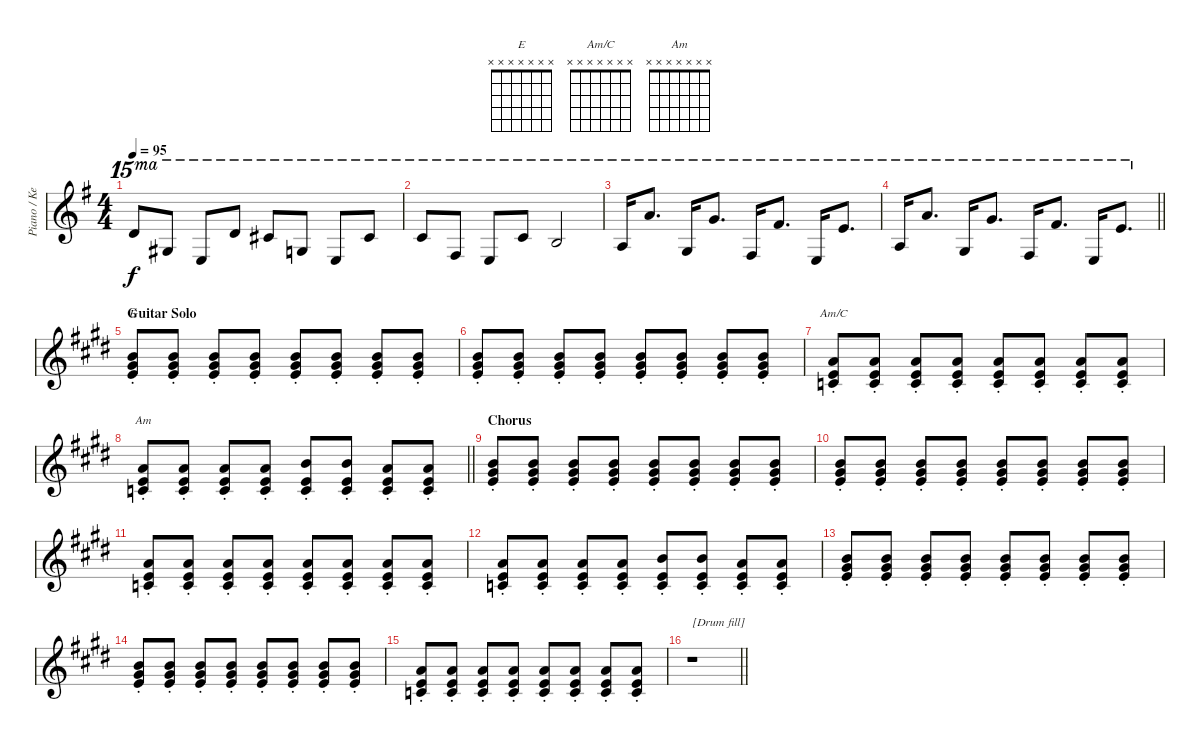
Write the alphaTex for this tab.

\track ("Piano / Keyboard (right hand)" "Piano / Ke") {instrument acousticgrandpiano}
\staff {score}
\tuning (E4 B3 G3 D3 A2 E2 B1) {hide}
\chord ("E" x x x x x x x)
\chord ("Am/C" x x x x x x x)
\chord ("Am" x x x x x x x)
\ts (4 4)
\tempo 95
\clef g2
\ks eminor
27.2.8{ot 15ma dy f} 25.3.8{ot 15ma} 26.4.8{ot 15ma} 27.2.8{ot 15ma} 26.2.8{ot 15ma} 24.3.8{ot 15ma} 26.4.8{ot 15ma} 26.2.8{ot 15ma} |
25.2.8{ot 15ma} 23.3.8{ot 15ma} 26.4.8{ot 15ma} 25.2.8{ot 15ma} 24.2.2{ot 15ma} |
26.3.16{ot 15ma} 29.1.8{d ot 15ma} 24.3.16{ot 15ma} 27.1.8{d ot 15ma} 23.3.16{ot 15ma} 26.1.8{d ot 15ma} 21.3.16{ot 15ma} 24.1.8{d ot 15ma} |
\barLineRight lightlight
26.3.16{ot 15ma} 29.1.8{d ot 15ma} 24.3.16{ot 15ma} 27.1.8{d ot 15ma} 23.3.16{ot 15ma} 26.1.8{d ot 15ma} 21.3.16{ot 15ma} 24.1.8{d ot 15ma} |
\section ("" "Guitar Solo")
\ks e
(7.1{st} 9.2{st} 9.3{st}).8{ch "E"} (7.1{st} 9.2{st} 9.3{st}).8 (7.1{st} 9.2{st} 9.3{st}).8 (7.1{st} 9.2{st} 9.3{st}).8 (7.1{st} 9.2{st} 9.3{st}).8 (7.1{st} 9.2{st} 9.3{st}).8 (7.1{st} 9.2{st} 9.3{st}).8 (7.1{st} 9.2{st} 9.3{st}).8 |
(7.1{st} 9.2{st} 9.3{st}).8 (7.1{st} 9.2{st} 9.3{st}).8 (7.1{st} 9.2{st} 9.3{st}).8 (7.1{st} 9.2{st} 9.3{st}).8 (7.1{st} 9.2{st} 9.3{st}).8 (7.1{st} 9.2{st} 9.3{st}).8 (7.1{st} 9.2{st} 9.3{st}).8 (7.1{st} 9.2{st} 9.3{st}).8 |
(5.1{st} 5.2{st} 5.3{st}).8{ch "Am/C"} (5.1{st} 5.2{st} 5.3{st}).8 (5.1{st} 5.2{st} 5.3{st}).8 (5.1{st} 5.2{st} 5.3{st}).8 (5.1{st} 5.2{st} 5.3{st}).8 (5.1{st} 5.2{st} 5.3{st}).8 (5.1{st} 5.2{st} 5.3{st}).8 (5.1{st} 5.2{st} 5.3{st}).8 |
\barLineRight lightlight
(5.1{st} 5.2{st} 5.3{st}).8{ch "Am"} (5.1{st} 5.2{st} 5.3{st}).8 (5.1{st} 5.2{st} 5.3{st}).8 (5.1{st} 5.2{st} 5.3{st}).8 (7.1{st} 5.2{st} 5.3{st}).8 (7.1{st} 5.2{st} 5.3{st}).8 (5.1{st} 5.2{st} 5.3{st}).8 (5.1{st} 5.2{st} 5.3{st}).8 |
\section ("" "Chorus")
(7.1{st} 9.2{st} 9.3{st}).8 (7.1{st} 9.2{st} 9.3{st}).8 (7.1{st} 9.2{st} 9.3{st}).8 (7.1{st} 9.2{st} 9.3{st}).8 (7.1{st} 9.2{st} 9.3{st}).8 (7.1{st} 9.2{st} 9.3{st}).8 (7.1{st} 9.2{st} 9.3{st}).8 (7.1{st} 9.2{st} 9.3{st}).8 |
(7.1{st} 9.2{st} 9.3{st}).8 (7.1{st} 9.2{st} 9.3{st}).8 (7.1{st} 9.2{st} 9.3{st}).8 (7.1{st} 9.2{st} 9.3{st}).8 (7.1{st} 9.2{st} 9.3{st}).8 (7.1{st} 9.2{st} 9.3{st}).8 (7.1{st} 9.2{st} 9.3{st}).8 (7.1{st} 9.2{st} 9.3{st}).8 |
(5.1{st} 5.2{st} 5.3{st}).8 (5.1{st} 5.2{st} 5.3{st}).8 (5.1{st} 5.2{st} 5.3{st}).8 (5.1{st} 5.2{st} 5.3{st}).8 (5.1{st} 5.2{st} 5.3{st}).8 (5.1{st} 5.2{st} 5.3{st}).8 (5.1{st} 5.2{st} 5.3{st}).8 (5.1{st} 5.2{st} 5.3{st}).8 |
(5.1{st} 5.2{st} 5.3{st}).8 (5.1{st} 5.2{st} 5.3{st}).8 (5.1{st} 5.2{st} 5.3{st}).8 (5.1{st} 5.2{st} 5.3{st}).8 (7.1{st} 5.2{st} 5.3{st}).8 (7.1{st} 5.2{st} 5.3{st}).8 (5.1{st} 5.2{st} 5.3{st}).8 (5.1{st} 5.2{st} 5.3{st}).8 |
(7.1{st} 9.2{st} 9.3{st}).8 (7.1{st} 9.2{st} 9.3{st}).8 (7.1{st} 9.2{st} 9.3{st}).8 (7.1{st} 9.2{st} 9.3{st}).8 (7.1{st} 9.2{st} 9.3{st}).8 (7.1{st} 9.2{st} 9.3{st}).8 (7.1{st} 9.2{st} 9.3{st}).8 (7.1{st} 9.2{st} 9.3{st}).8 |
(7.1{st} 9.2{st} 9.3{st}).8 (7.1{st} 9.2{st} 9.3{st}).8 (7.1{st} 9.2{st} 9.3{st}).8 (7.1{st} 9.2{st} 9.3{st}).8 (7.1{st} 9.2{st} 9.3{st}).8 (7.1{st} 9.2{st} 9.3{st}).8 (7.1{st} 9.2{st} 9.3{st}).8 (7.1{st} 9.2{st} 9.3{st}).8 |
(5.1{st} 5.2{st} 5.3{st}).8 (5.1{st} 5.2{st} 5.3{st}).8 (5.1{st} 5.2{st} 5.3{st}).8 (5.1{st} 5.2{st} 5.3{st}).8 (5.1{st} 5.2{st} 5.3{st}).8 (5.1{st} 5.2{st} 5.3{st}).8 (5.1{st} 5.2{st} 5.3{st}).8 (5.1{st} 5.2{st} 5.3{st}).8 |
\barLineRight lightlight
r.1{txt "[Drum fill]"}
